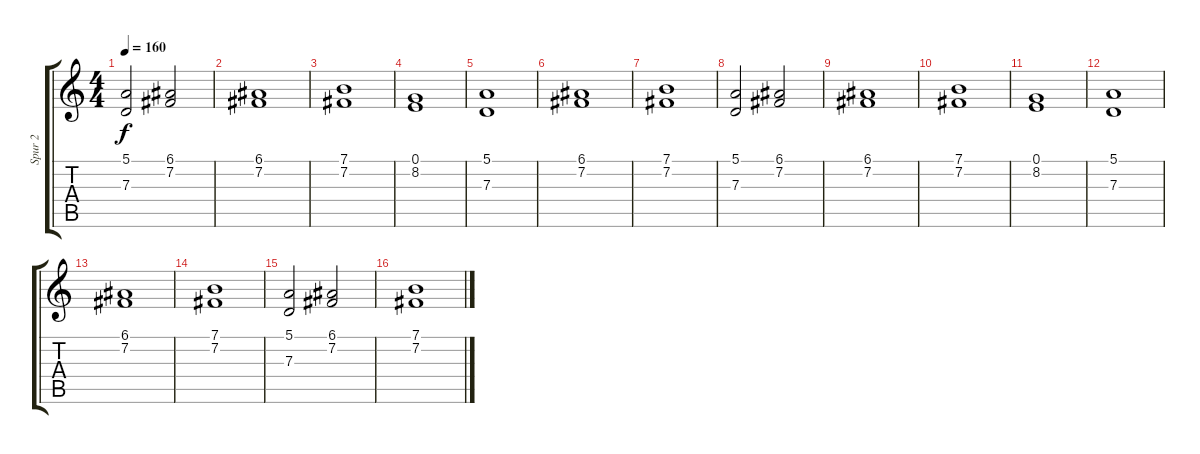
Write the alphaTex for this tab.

\track ("Spur 2" "Spur 2") {instrument stringensemble2}
\staff {score tabs}
\tuning (E4 B3 G3 D3 A2 E2) {hide}
\ts (4 4)
\tempo 160
\clef g2
\ks c
(5.1 7.3).2{dy f} (6.1 7.2).2 |
(6.1 7.2).1 |
(7.1 7.2).1 |
(0.1 8.2).1 |
(5.1 7.3).1 |
(6.1 7.2).1 |
(7.1 7.2).1 |
(5.1 7.3).2 (6.1 7.2).2 |
(6.1 7.2).1 |
(7.1 7.2).1 |
(0.1 8.2).1 |
(5.1 7.3).1 |
(6.1 7.2).1 |
(7.1 7.2).1 |
(5.1 7.3).2 (6.1 7.2).2 |
(7.1 7.2).1
